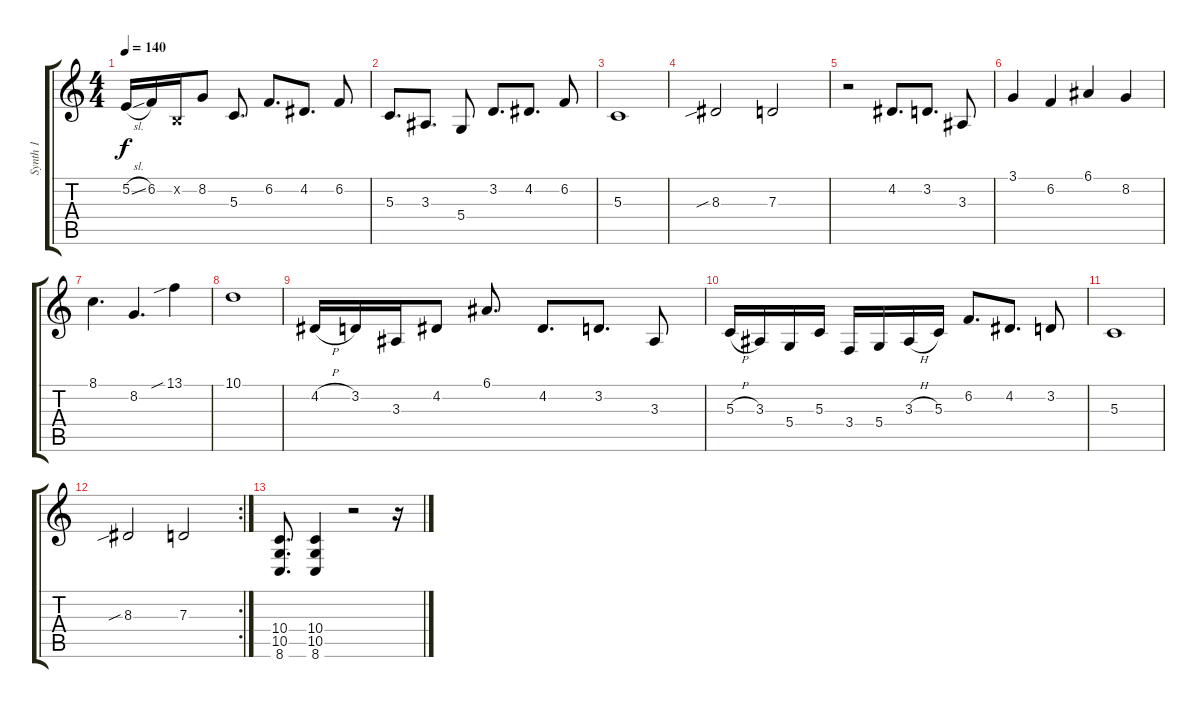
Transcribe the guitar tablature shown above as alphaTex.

\track ("Synth 1" "Synth 1") {instrument lead2sawtooth}
\staff {score tabs}
\tuning (E4 B3 G3 D3 A2 E2) {hide}
\ts (4 4)
\tempo 140
\clef g2
\ks c
5.2{sl}.16{dy f} 6.2.16 0.2{x}.16 8.2.8 5.3.8{d} 6.2.8{d} 4.2.8{d} 6.2.8 |
5.3.8{d} 3.3.8{d} 5.4.8 3.2.8{d} 4.2.8{d} 6.2.8 |
5.3.1 |
8.3{sib}.2 7.3.2 |
r.2 4.2.8{d} 3.2.8{d} 3.3.8 |
3.1.4 6.2.4 6.1.4 8.2.4 |
8.1.4{d} 8.2.4{d} 13.1{sib}.4 |
10.1.1 |
4.2{h}.16 3.2.16 3.3.16 4.2.8 6.1.8{d} 4.2.8{d} 3.2.8{d} 3.3.8 |
5.3{h}.16 3.3.16 5.4.16 5.3.16 3.4.16 5.4.16 3.3{h}.16 5.3.16 6.2.8{d} 4.2.8{d} 3.2.8 |
5.3.1 |
\rc 2
8.3{sib}.2 7.3.2 |
(10.4 10.5 8.6).8{d} (10.4 10.5 8.6).4 r.2 r.16
